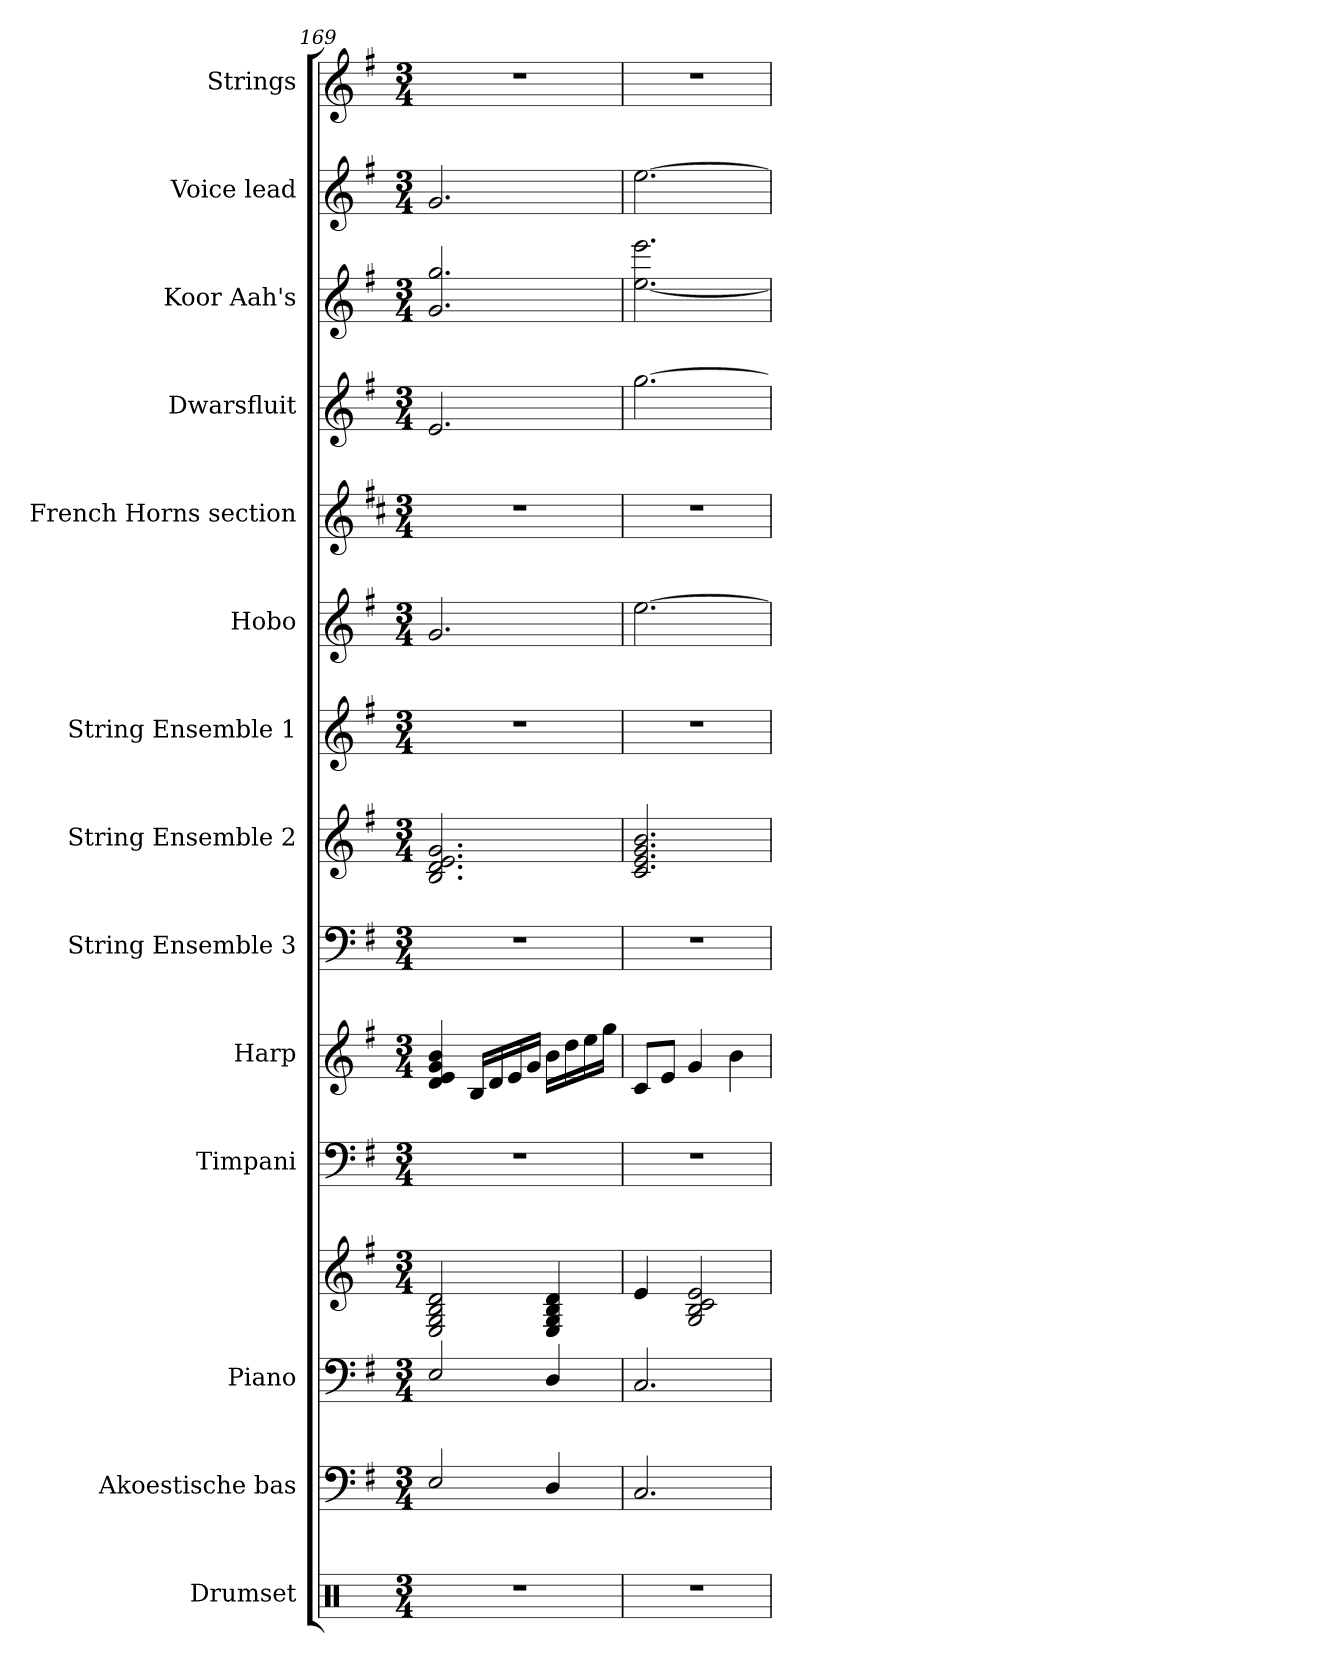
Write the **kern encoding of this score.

**kern	**kern	**kern	**kern	**kern	**kern	**kern	**kern	**kern	**kern	**kern	**kern	**kern	**kern	**kern
*part14	*part13	*part12	*part12	*part11	*part10	*part9	*part8	*part7	*part6	*part5	*part4	*part3	*part2	*part1
*staff15	*staff14	*staff13	*staff12	*staff11	*staff10	*staff9	*staff8	*staff7	*staff6	*staff5	*staff4	*staff3	*staff2	*staff1
*I"Drumset	*I"Akoestische bas	*I"Piano	*	*I"Timpani	*I"Harp	*I"String Ensemble 3	*I"String Ensemble 2	*I"String Ensemble 1	*I"Hobo	*I"French Horns section	*I"Dwarsfluit	*I"Koor Aah's	*I"Voice lead	*I"Strings
*I'D. set	*I'Bas	*I'Piano	*	*I'Timpani	*I'Harp	*I'String Ensemble 3	*I'String Ensemble 2	*I'String Ensemble 1	*I'Hobo	*I'French Horns section	*I'Dwarsfluit	*I'Koor Aah's	*I'Voice lead	*I'Strings
*clefX	*clefF4	*clefF4	*clefG2	*clefF4	*clefG2	*clefF4	*clefG2	*clefG2	*clefG2	*clefG2	*clefG2	*clefG2	*clefG2	*clefG2
*	*ITrd7c12	*	*	*	*	*	*	*	*	*ITrd4c7	*	*	*	*
*k[]	*k[f#]	*k[f#]	*k[f#]	*k[f#]	*k[f#]	*k[f#]	*k[f#]	*k[f#]	*k[f#]	*k[f#]	*k[f#]	*k[f#]	*k[f#]	*k[f#]
*M3/4	*M3/4	*M3/4	*M3/4	*M3/4	*M3/4	*M3/4	*M3/4	*M3/4	*M3/4	*M3/4	*M3/4	*M3/4	*M3/4	*M3/4
=169	=169	=169	=169	=169	=169	=169	=169	=169	=169	=169	=169	=169	=169	=169
2.r	2EE/	2E/	2E/ 2G/ 2B/ 2d/	2.r	4d/ 4e/ 4g/ 4b/	2.r	2.B/ 2.d/ 2.e/ 2.g/	2.r	2.g/	2.r	2.e/	2.g/ 2.gg/	2.g/	2.r
.	.	.	.	.	16B/LL	.	.	.	.	.	.	.	.	.
.	.	.	.	.	16d/	.	.	.	.	.	.	.	.	.
.	.	.	.	.	16e/	.	.	.	.	.	.	.	.	.
.	.	.	.	.	16g/JJ	.	.	.	.	.	.	.	.	.
.	4DD/	4D/	4E/ 4G/ 4B/ 4d/	.	16b\LL	.	.	.	.	.	.	.	.	.
.	.	.	.	.	16dd\	.	.	.	.	.	.	.	.	.
.	.	.	.	.	16ee\	.	.	.	.	.	.	.	.	.
.	.	.	.	.	16gg\JJ	.	.	.	.	.	.	.	.	.
=170	=170	=170	=170	=170	=170	=170	=170	=170	=170	=170	=170	=170	=170	=170
2.r	2.CC/	2.C/	4e/	2.r	8c/L	2.r	2.c/ 2.e/ 2.g/ 2.b/	2.r	[2.ee\	2.r	[2.gg\	[2.ee\ 2.eee\	[2.ee\	2.r
.	.	.	.	.	8e/J	.	.	.	.	.	.	.	.	.
.	.	.	2G/ 2B/ 2c/ 2e/	.	4g/	.	.	.	.	.	.	.	.	.
.	.	.	.	.	4b\	.	.	.	.	.	.	.	.	.
=	=	=	=	=	=	=	=	=	=	=	=	=	=	=
*-	*-	*-	*-	*-	*-	*-	*-	*-	*-	*-	*-	*-	*-	*-
